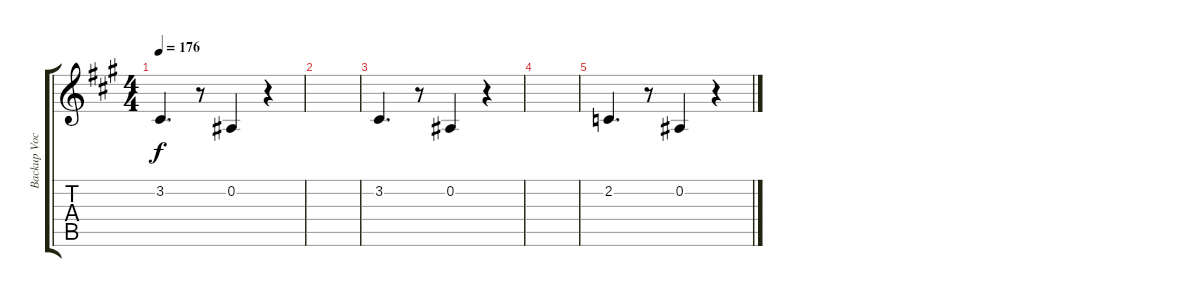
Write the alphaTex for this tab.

\track ("Backup Vocals" "Backup Voc") {instrument altosax}
\staff {score tabs}
\tuning (Eb4 Bb3 Gb3 Db3 Ab2 Eb2) {hide}
\ts (4 4)
\tempo 176
\clef g2
\ks a
3.2.4{d dy f} r.8 0.2.4 r.4 |
|
3.2.4{d} r.8 0.2.4 r.4 |
|
2.2.4{d} r.8 0.2.4 r.4
